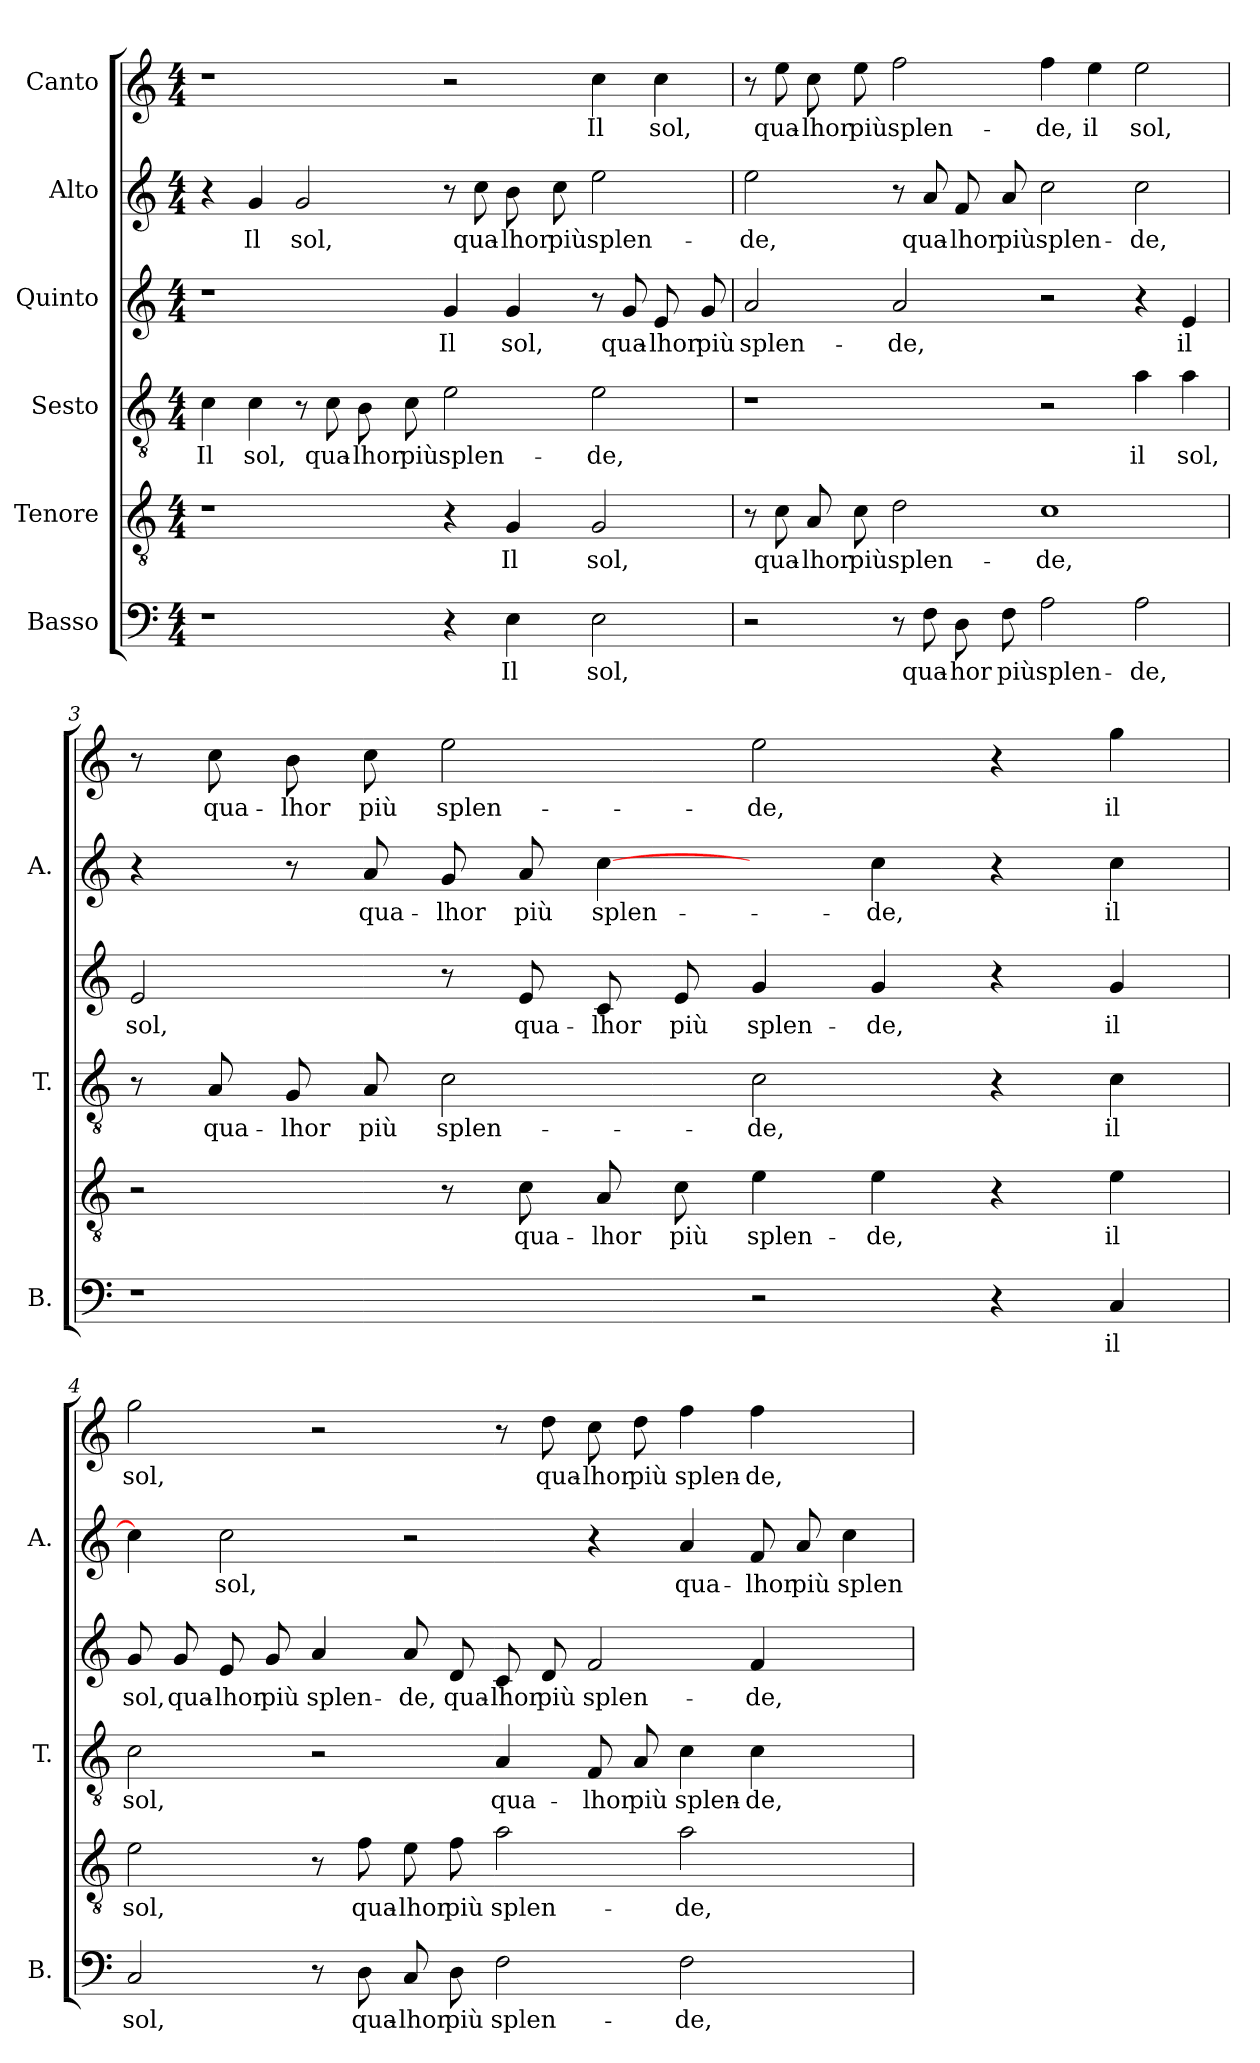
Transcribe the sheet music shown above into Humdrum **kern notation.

**kern	**text	**kern	**text	**kern	**text	**kern	**text	**kern	**text	**kern	**text
*part6	*part6	*part5	*part5	*part4	*part4	*part3	*part3	*part2	*part2	*part1	*part1
*staff6	*staff6	*staff5	*staff5	*staff4	*staff4	*staff3	*staff3	*staff2	*staff2	*staff1	*staff1
*I"Basso	*	*I"Tenore	*	*I"Sesto	*	*I"Quinto	*	*I"Alto	*	*I"Canto	*
*I'B.	*	*	*	*I'T.	*	*	*	*I'A.	*	*	*
*clefF4	*	*clefGv2	*	*clefGv2	*	*clefG2	*	*clefG2	*	*clefG2	*
*k[]	*	*k[]	*	*k[]	*	*k[]	*	*k[]	*	*k[]	*
*C:	*	*C:	*	*C:	*	*C:	*	*C:	*	*C:	*
*M4/4	*	*M4/4	*	*M4/4	*	*M4/4	*	*M4/4	*	*M4/4	*
=1	=1	=1	=1	=1	=1	=1	=1	=1	=1	=1	=1
1r	.	1r	.	4c\	Il	1r	.	4r	.	1r	.
.	.	.	.	4c\	sol,	.	.	4g/	Il	.	.
.	.	.	.	8r	.	.	.	2g/	sol,	.	.
.	.	.	.	8c\	qua-	.	.	.	.	.	.
.	.	.	.	8B\	-lhor	.	.	.	.	.	.
.	.	.	.	8c\	più	.	.	.	.	.	.
4r	.	4r	.	2e\	splen-	4g/	Il	8r	.	2r	.
.	.	.	.	.	.	.	.	8cc\	qua-	.	.
4E\	Il	4G/	Il	.	.	4g/	sol,	8b\	-lhor	.	.
.	.	.	.	.	.	.	.	8cc\	più	.	.
2E\	sol,	2G/	sol,	2e\	-de,	8r	.	2ee\	splen-	4cc\	Il
.	.	.	.	.	.	8g/	qua-	.	.	.	.
.	.	.	.	.	.	8e/	-lhor	.	.	4cc\	sol,
.	.	.	.	.	.	8g/	più	.	.	.	.
=2	=2	=2	=2	=2	=2	=2	=2	=2	=2	=2	=2
2r	.	8r	.	1r	.	2a/	splen-	2ee\	-de,	8r	.
.	.	8c\	qua-	.	.	.	.	.	.	8ee\	qua-
.	.	8A/	-lhor	.	.	.	.	.	.	8cc\	-lhor
.	.	8c\	più	.	.	.	.	.	.	8ee\	più
8r	.	2d\	splen-	.	.	2a/	-de,	8r	.	2ff\	splen-
8F\	qua-	.	.	.	.	.	.	8a/	qua-	.	.
8D\	-hor	.	.	.	.	.	.	8f/	-lhor	.	.
8F\	più	.	.	.	.	.	.	8a/	più	.	.
2A\	splen-	1c\	-de,	2r	.	2r	.	2cc\	splen-	4ff\	-de,
.	.	.	.	.	.	.	.	.	.	4ee\	il
2A\	-de,	.	.	4a\	il	4r	.	2cc\	-de,	2ee\	sol,
.	.	.	.	4a\	sol,	4e/	il	.	.	.	.
=3	=3	=3	=3	=3	=3	=3	=3	=3	=3	=3	=3
1r	.	2r	.	8r	.	2e/	sol,	4r	.	8r	.
.	.	.	.	8A/	qua-	.	.	.	.	8cc\	qua-
.	.	.	.	8G/	-lhor	.	.	8r	.	8b\	-lhor
.	.	.	.	8A/	più	.	.	8a/	qua-	8cc\	più
.	.	8r	.	2c\	splen-	8r	.	8g/	-lhor	2ee\	splen-
.	.	8c\	qua-	.	.	8e/	qua-	8a/	più	.	.
.	.	8A/	-lhor	.	.	8c/	-lhor	[4cc\	splen-	.	.
.	.	8c\	più	.	.	8e/	più	.	.	.	.
2r	.	4e\	splen-	2c\	-de,	4g/	splen-	4ryy	.	2ee\	-de,
.	.	4e\	-de,	.	.	4g/	-de,	4cc\	-de,	.	.
4r	.	4r	.	4r	.	4r	.	4r	.	4r	.
4C/	il	4e\	il	4c\	il	4g/	il	4cc\	il	4gg\	il
=4	=4	=4	=4	=4	=4	=4	=4	=4	=4	=4	=4
2C/	sol,	2e\	sol,	2c\	sol,	8g/	sol,	4cc\]	.	2gg\	sol,
.	.	.	.	.	.	8g/	qua-	.	.	.	.
.	.	.	.	.	.	8e/	-lhor	2cc\	sol,	.	.
.	.	.	.	.	.	8g/	più	.	.	.	.
8r	.	8r	.	2r	.	4a/	splen-	.	.	2r	.
8D\	qua-	8f\	qua-	.	.	.	.	.	.	.	.
8C/	-lhor	8e\	-lhor	.	.	8a/	-de,	2r	.	.	.
8D\	più	8f\	più	.	.	8d/	qua-	.	.	.	.
2F\	splen-	2a\	splen-	4A/	qua-	8c/	-lhor	.	.	8r	.
.	.	.	.	.	.	8d/	più	.	.	8dd\	qua-
.	.	.	.	8F/	-lhor	2f/	splen-	4r	.	8cc\	-lhor
.	.	.	.	8A/	più	.	.	.	.	8dd\	più
2F\	-de,	2a\	-de,	4c\	splen-	.	.	4a/	qua-	4ff\	splen-
.	.	.	.	4c\	-de,	4f/	-de,	8f/	-lhor	4ff\	-de,
.	.	.	.	.	.	.	.	8a/	più	.	.
4ryy	.	4ryy	.	4ryy	.	4ryy	.	4cc\	splen-	4ryy	.
=	=	=	=	=	=	=	=	=	=	=	=
*-	*-	*-	*-	*-	*-	*-	*-	*-	*-	*-	*-
